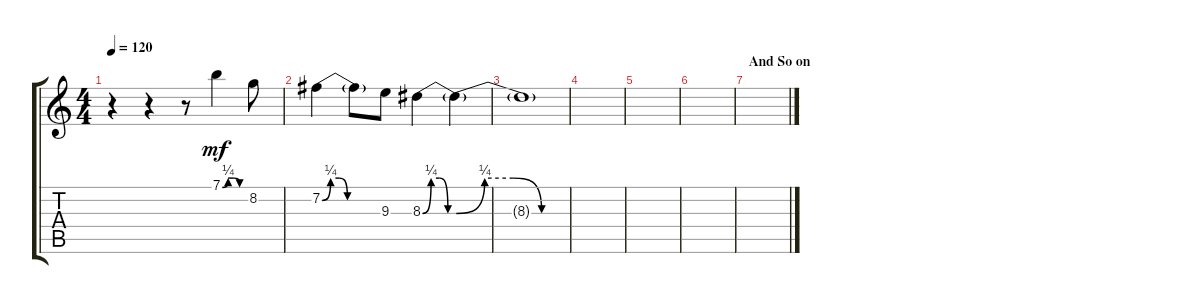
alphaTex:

\track "" {instrument distortionguitar}
\staff {score tabs}
\tuning (E4 B3 G3 D3 A2 E2) {hide}
\ts (4 4)
\tempo 120
\clef g2
\ks c
r.4{dy mf} r.4 r.8 7.1{be (custom 0 0 15 1 30 1 45 0 60 0)}.4 8.2.8 |
7.2{be (custom 0 0 15 1 30 1 45 0 60 0)}.4 7.2{be (hold 0 0 60 0) t}.8 9.3.8 8.3{be (custom 0 0 15 1 30 1 45 0 60 0)}.4 8.3{be (custom 0 0 15 1 30 1 45 0 60 0) t}.4 |
8.3{t}.1 |
|
|
|
\section ("" "And So on")
